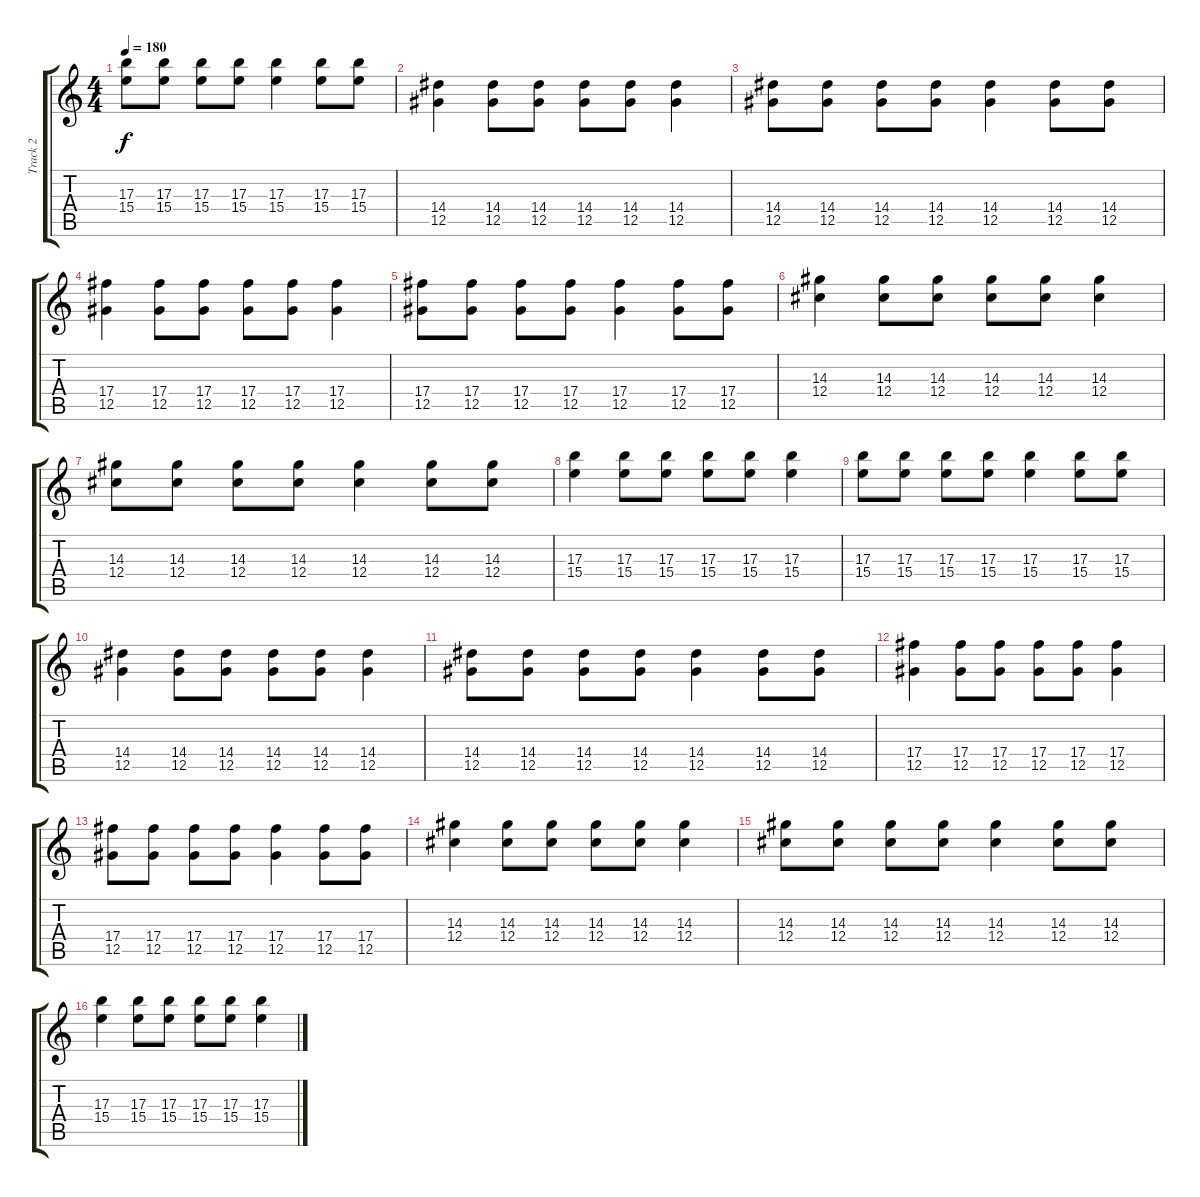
\track ("Track 2" "Track 2") {instrument overdrivenguitar}
\staff {score tabs}
\tuning (Eb4 Bb3 Gb3 Db3 Ab2 Eb2) {hide}
\ts (4 4)
\tempo 180
\clef g2
\ks c
(17.3 15.4).8{dy f} (17.3 15.4).8 (17.3 15.4).8 (17.3 15.4).8 (17.3 15.4).4 (17.3 15.4).8 (17.3 15.4).8 |
(14.4 12.5).4 (14.4 12.5).8 (14.4 12.5).8 (14.4 12.5).8 (14.4 12.5).8 (14.4 12.5).4 |
(14.4 12.5).8 (14.4 12.5).8 (14.4 12.5).8 (14.4 12.5).8 (14.4 12.5).4 (14.4 12.5).8 (14.4 12.5).8 |
(17.4 12.5).4 (17.4 12.5).8 (17.4 12.5).8 (17.4 12.5).8 (17.4 12.5).8 (17.4 12.5).4 |
(17.4 12.5).8 (17.4 12.5).8 (17.4 12.5).8 (17.4 12.5).8 (17.4 12.5).4 (17.4 12.5).8 (17.4 12.5).8 |
(14.3 12.4).4 (14.3 12.4).8 (14.3 12.4).8 (14.3 12.4).8 (14.3 12.4).8 (14.3 12.4).4 |
(14.3 12.4).8 (14.3 12.4).8 (14.3 12.4).8 (14.3 12.4).8 (14.3 12.4).4 (14.3 12.4).8 (14.3 12.4).8 |
(17.3 15.4).4 (17.3 15.4).8 (17.3 15.4).8 (17.3 15.4).8 (17.3 15.4).8 (17.3 15.4).4 |
(17.3 15.4).8 (17.3 15.4).8 (17.3 15.4).8 (17.3 15.4).8 (17.3 15.4).4 (17.3 15.4).8 (17.3 15.4).8 |
(14.4 12.5).4 (14.4 12.5).8 (14.4 12.5).8 (14.4 12.5).8 (14.4 12.5).8 (14.4 12.5).4 |
(14.4 12.5).8 (14.4 12.5).8 (14.4 12.5).8 (14.4 12.5).8 (14.4 12.5).4 (14.4 12.5).8 (14.4 12.5).8 |
(17.4 12.5).4 (17.4 12.5).8 (17.4 12.5).8 (17.4 12.5).8 (17.4 12.5).8 (17.4 12.5).4 |
(17.4 12.5).8 (17.4 12.5).8 (17.4 12.5).8 (17.4 12.5).8 (17.4 12.5).4 (17.4 12.5).8 (17.4 12.5).8 |
(14.3 12.4).4 (14.3 12.4).8 (14.3 12.4).8 (14.3 12.4).8 (14.3 12.4).8 (14.3 12.4).4 |
(14.3 12.4).8 (14.3 12.4).8 (14.3 12.4).8 (14.3 12.4).8 (14.3 12.4).4 (14.3 12.4).8 (14.3 12.4).8 |
(17.3 15.4).4 (17.3 15.4).8 (17.3 15.4).8 (17.3 15.4).8 (17.3 15.4).8 (17.3 15.4).4
